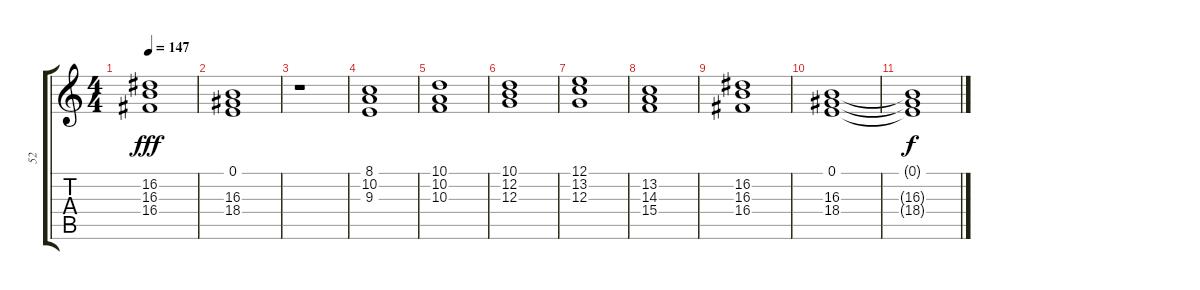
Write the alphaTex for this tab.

\track ("52" "52") {instrument pad4choir}
\staff {score tabs}
\tuning (E4 B3 G3 D3 A2 E2) {hide}
\ts (4 4)
\tempo 147
\clef g2
\ks c
(16.2 16.3 16.4).1{dy fff} |
(0.1 16.3 18.4).1 |
r.1 |
(8.1 10.2 9.3).1 |
(10.1 10.2 10.3).1 |
(10.1 12.2 12.3).1 |
(12.1 13.2 12.3).1 |
(13.2 14.3 15.4).1 |
(16.2 16.3 16.4).1 |
(0.1 16.3 18.4).1 |
(0.1{t} 16.3{t} 18.4{t}).1{dy f}
